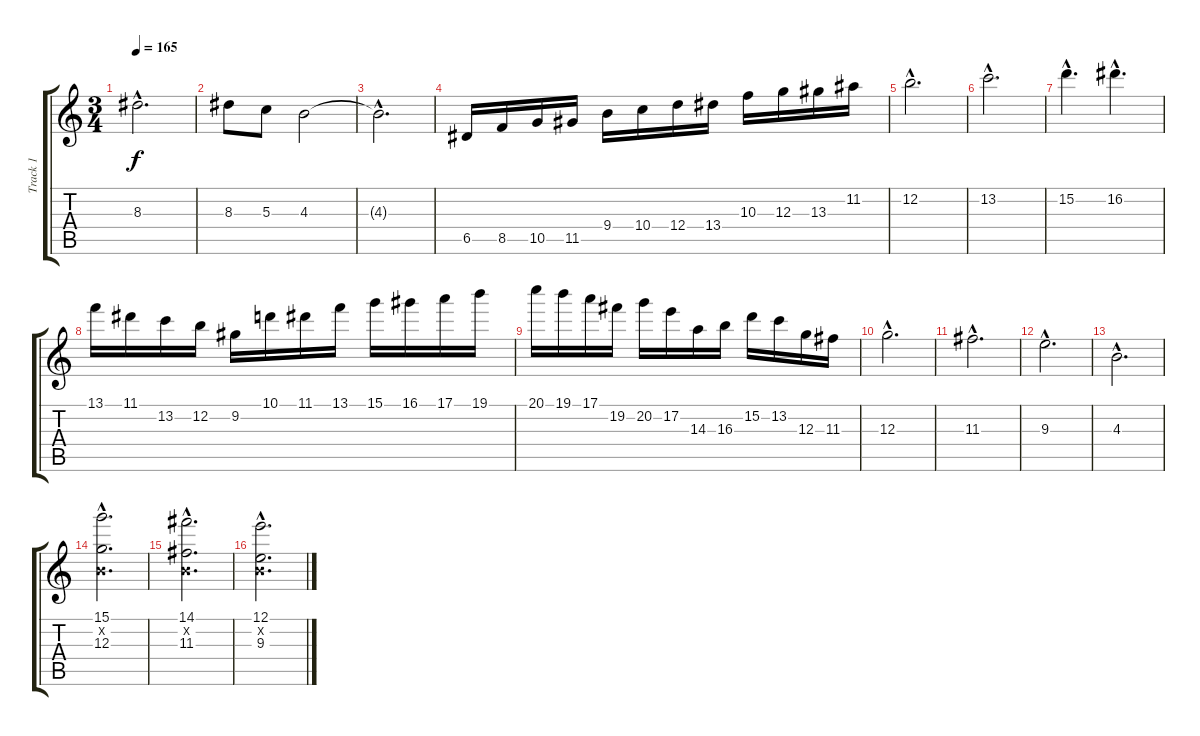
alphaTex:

\track ("Track 1" "Track 1") {instrument distortionguitar}
\staff {score tabs}
\tuning (E4 B3 G3 D3 A2 E2) {hide}
\ts (3 4)
\tempo 165
\clef g2
\ks c
8.3{hac t}.2{d dy f} |
8.3.8 5.3.8 4.3.2 |
4.3{hac t}.2{d} |
6.5.16 8.5.16 10.5.16 11.5.16 9.4.16 10.4.16 12.4.16 13.4.16 10.3.16 12.3.16 13.3.16 11.2.16 |
12.2{hac}.2{d} |
13.2{hac}.2{d} |
15.2{hac}.4{d} 16.2{hac}.4{d} |
13.1.16 11.1.16 13.2.16 12.2.16 9.2.16 10.1.16 11.1.16 13.1.16 15.1.16 16.1.16 17.1.16 19.1.16 |
20.1.16 19.1.16 17.1.16 19.2.16 20.2.16 17.2.16 14.3.16 16.3.16 15.2.16 13.2.16 12.3.16 11.3.16 |
12.3{hac}.2{d} |
11.3{hac}.2{d} |
9.3{hac}.2{d} |
4.3{hac}.2{d} |
(15.1{hac} 0.2{hac x} 12.3{hac}).2{d} |
(14.1{hac} 0.2{hac x} 11.3{hac}).2{d} |
(12.1{hac} 0.2{hac x} 9.3{hac}).2{d}
